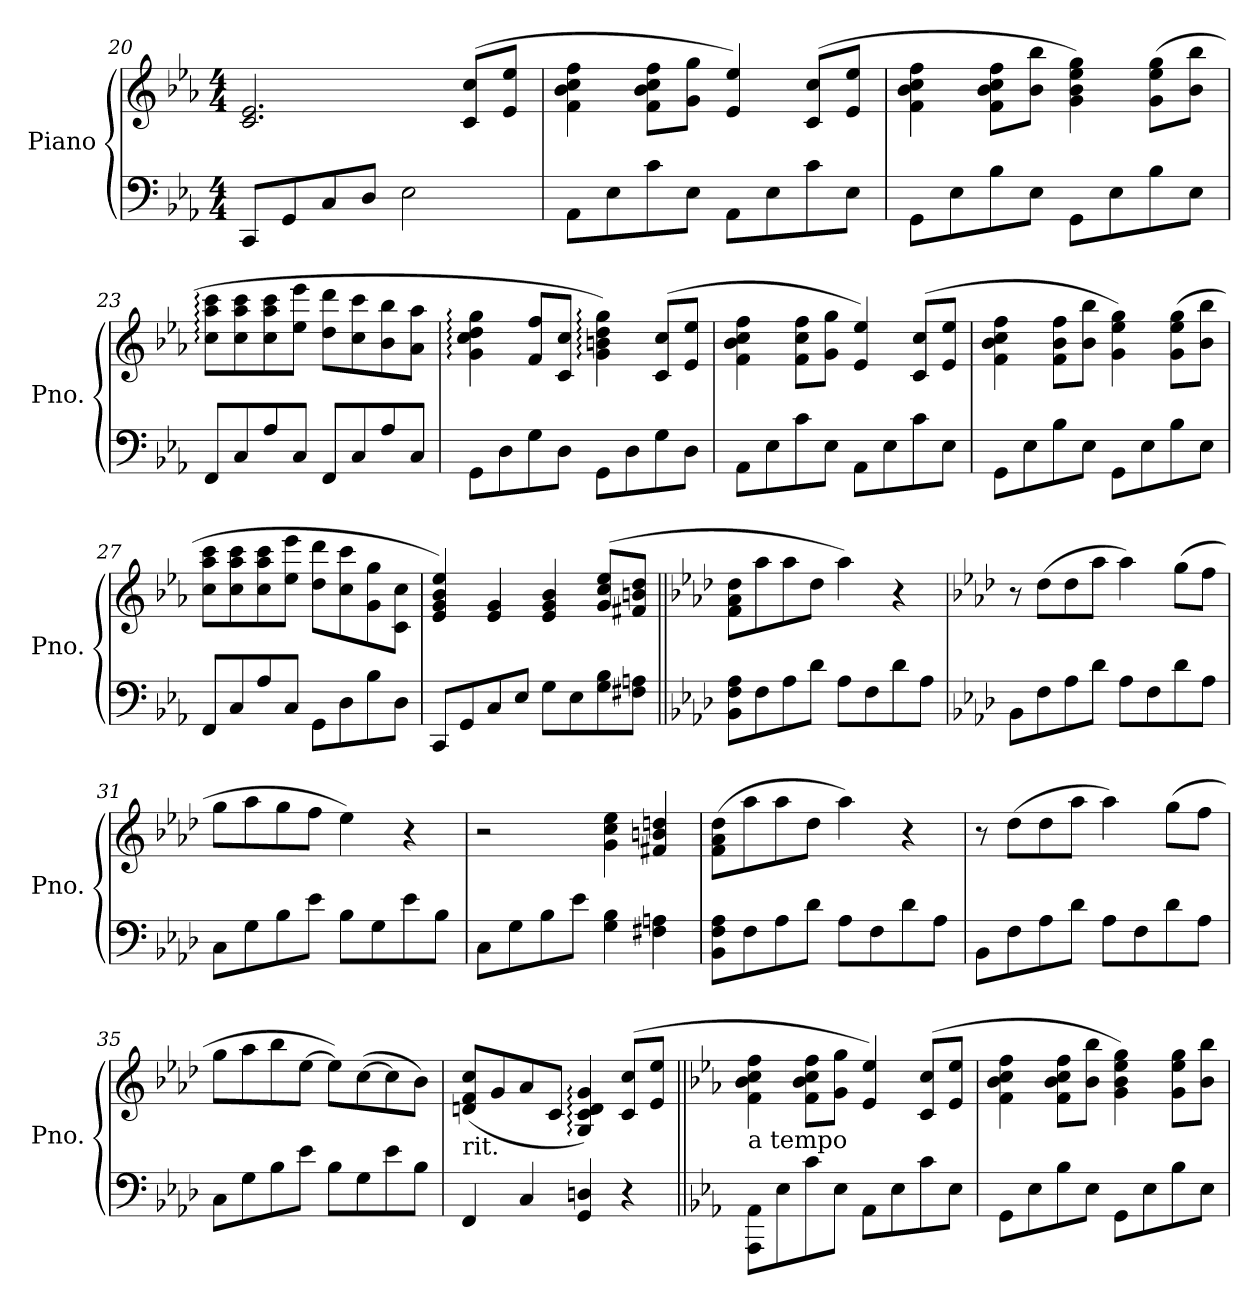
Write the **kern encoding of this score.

**kern	**kern
*part1	*part1
*staff2	*staff1
*I"Piano	*
*I'Pno.	*
*clefF4	*clefG2
*k[b-e-a-]	*k[b-e-a-]
*E-:	*E-:
*M4/4	*M4/4
=20	=20
8CC/L	2.c/ 2.e-/
8GG/	.
8C/	.
8D/J	.
2E-\	.
.	(8c/ 8cc/L
.	8e-/ 8ee-/J
!!LO:PB:g=z
=21	=21
8AA-\L	4f\ 4b-\ 4cc\ 4ff\
8E-\	.
8c\	8f\ 8b-\ 8cc\ 8ff\L
8E-\J	8g\ 8gg\J
8AA-\L	4e-/ 4ee-/)
8E-\	.
8c\	(8c/ 8cc/L
8E-\J	8e-/ 8ee-/J
=22	=22
8GG\L	4f\ 4b-\ 4cc\ 4ff\
8E-\	.
8B-\	8f\ 8b-\ 8cc\ 8ff\L
8E-\J	8b-\ 8bb-\J
8GG\L	4g\ 4b-\ 4ee-\ 4gg\)
8E-\	.
8B-\	(8g\ 8ee-\ 8gg\L
8E-\J	8b-\ 8bb-\J
=23	=23
8FF/L	8cc\: 8aa-\: 8ccc\:L
8C/	8cc\ 8aa-\ 8ccc\
8A-/	8cc\ 8aa-\ 8ccc\
8C/J	8ee-\ 8eee-\J
8FF/L	8dd\ 8ddd\L
8C/	8cc\ 8ccc\
8A-/	8b-\ 8bb-\
8C/J	8a-\ 8aa-\J
=24	=24
8GG\L	4g\: 4cc\: 4dd\: 4gg\:
8D\	.
8G\	8f/ 8ff/L
8D\J	8c/ 8cc/J
8GG\L	4g\: 4bn\: 4dd\: 4gg\:)
8D\	.
8G\	(8c/ 8cc/L
8D\J	8e-/ 8ee-/J
!!LO:LB:g=z
=25	=25
8AA-\L	4f\ 4b-\ 4cc\ 4ff\
8E-\	.
8c\	8f\ 8cc\ 8ff\L
8E-\J	8g\ 8gg\J
8AA-\L	4e-/ 4ee-/)
8E-\	.
8c\	(8c/ 8cc/L
8E-\J	8e-/ 8ee-/J
=26	=26
8GG\L	4f\ 4b-\ 4cc\ 4ff\
8E-\	.
8B-\	8f\ 8b-\ 8ff\L
8E-\J	8b-\ 8bb-\J
8GG\L	4g\ 4ee-\ 4gg\)
8E-\	.
8B-\	(8g\ 8ee-\ 8gg\L
8E-\J	8b-\ 8bb-\J
=27	=27
8FF/L	8cc\ 8aa-\ 8ccc\L
8C/	8cc\ 8aa-\ 8ccc\
8A-/	8cc\ 8aa-\ 8ccc\
8C/J	8ee-\ 8eee-\J
8GG\L	8dd\ 8ddd\L
8D\	8cc\ 8ccc\
8B-\	8g\ 8gg\
8D\J	8c\ 8cc\J
=28	=28
8CC/L	4e-/ 4g/ 4b-/ 4ee-/)
8GG/	.
8C/	4e-/ 4g/
8E-/J	.
8G\L	4e-/ 4g/ 4b-/
8E-\	.
8G\ 8B-\	(8g/ 8cc/ 8ee-/L
8F#X\ 8An\J	8f#X/ 8bn/ 8dd/J
!!LO:LB:g=z
=29||	=29||
*k[b-e-a-d-]	*k[b-e-a-d-]
*A-:	*A-:
8BB-\ 8F\ 8A-\L	8f\ 8a-\ 8dd-\L
8F\	8aa-\
8A-\	8aa-\
8d-\J	8dd-\J
8A-\L	4aa-\)
8F\	.
8d-\	4r
8A-\J	.
=30	=30
*k[b-e-a-d-]	*k[b-e-a-d-]
*A-:	*A-:
8BB-\L	8r
8F\	(8dd-\L
8A-\	8dd-\
8d-\J	8aa-\J
8A-\L	4aa-\)
8F\	.
8d-\	(8gg\L
8A-\J	8ff\J
=31	=31
8C\L	8gg\L
8G\	8aa-\
8B-\	8gg\
8e-\J	8ff\J
8B-\L	4ee-\)
8G\	.
8e-\	4r
8B-\J	.
=32	=32
8C\L	2r
8G\	.
8B-\	.
8e-\J	.
4G\ 4B-\	4g\ 4cc\ 4ee-\
4F#X\ 4An\	4f#X/ 4bn/ 4ddn/
!!LO:LB:g=z
=33	=33
8BB-\ 8F\ 8A-\L	(8f\ 8a-\ 8dd-\L
8F\	8aa-\
8A-\	8aa-\
8d-\J	8dd-\J
8A-\L	4aa-\)
8F\	.
8d-\	4r
8A-\J	.
=34	=34
8BB-\L	8r
8F\	(8dd-\L
8A-\	8dd-\
8d-\J	8aa-\J
8A-\L	4aa-\)
8F\	.
8d-\	(8gg\L
8A-\J	8ff\J
=35	=35
8C\L	8gg\L
8G\	8aa-\
8B-\	8bb-\
8e-\J	[8ee-\J
8B-\L	8ee-\L])
8G\	([8cc\
8e-\	8cc\]
8B-\J	8b-\J)
=36	=36
!	!LO:TX:b:t=rit.
4FF/	(8dn/ 8f/ 8cc/L
.	8g/
4C/	8a-/
.	8c/J
4GG/ 4Dn/	4G/: 4c/: 4d/: 4g/:)
4r	(8c/ 8cc/L
.	8e-/ 8ee-/J
!!LO:LB:g=z
=37||	=37||
*k[b-e-a-]	*k[b-e-a-]
*E-:	*E-:
!	!LO:TX:b:t=a tempo
8AAA-\ 8AA-\L	4f\ 4b-\ 4cc\ 4ff\
8E-\	.
8c\	8f\ 8b-\ 8cc\ 8ff\L
8E-\J	8g\ 8gg\J
8AA-\L	4e-/ 4ee-/)
8E-\	.
8c\	(8c/ 8cc/L
8E-\J	8e-/ 8ee-/J
=38	=38
8GG\L	4f\ 4b-\ 4cc\ 4ff\
8E-\	.
8B-\	8f\ 8b-\ 8cc\ 8ff\L
8E-\J	8b-\ 8bb-\J
8GG\L	4g\ 4b-\ 4ee-\ 4gg\)
8E-\	.
8B-\	8g\ 8ee-\ 8gg\L
8E-\J	8b-\ 8bb-\J
=	=
*-	*-
